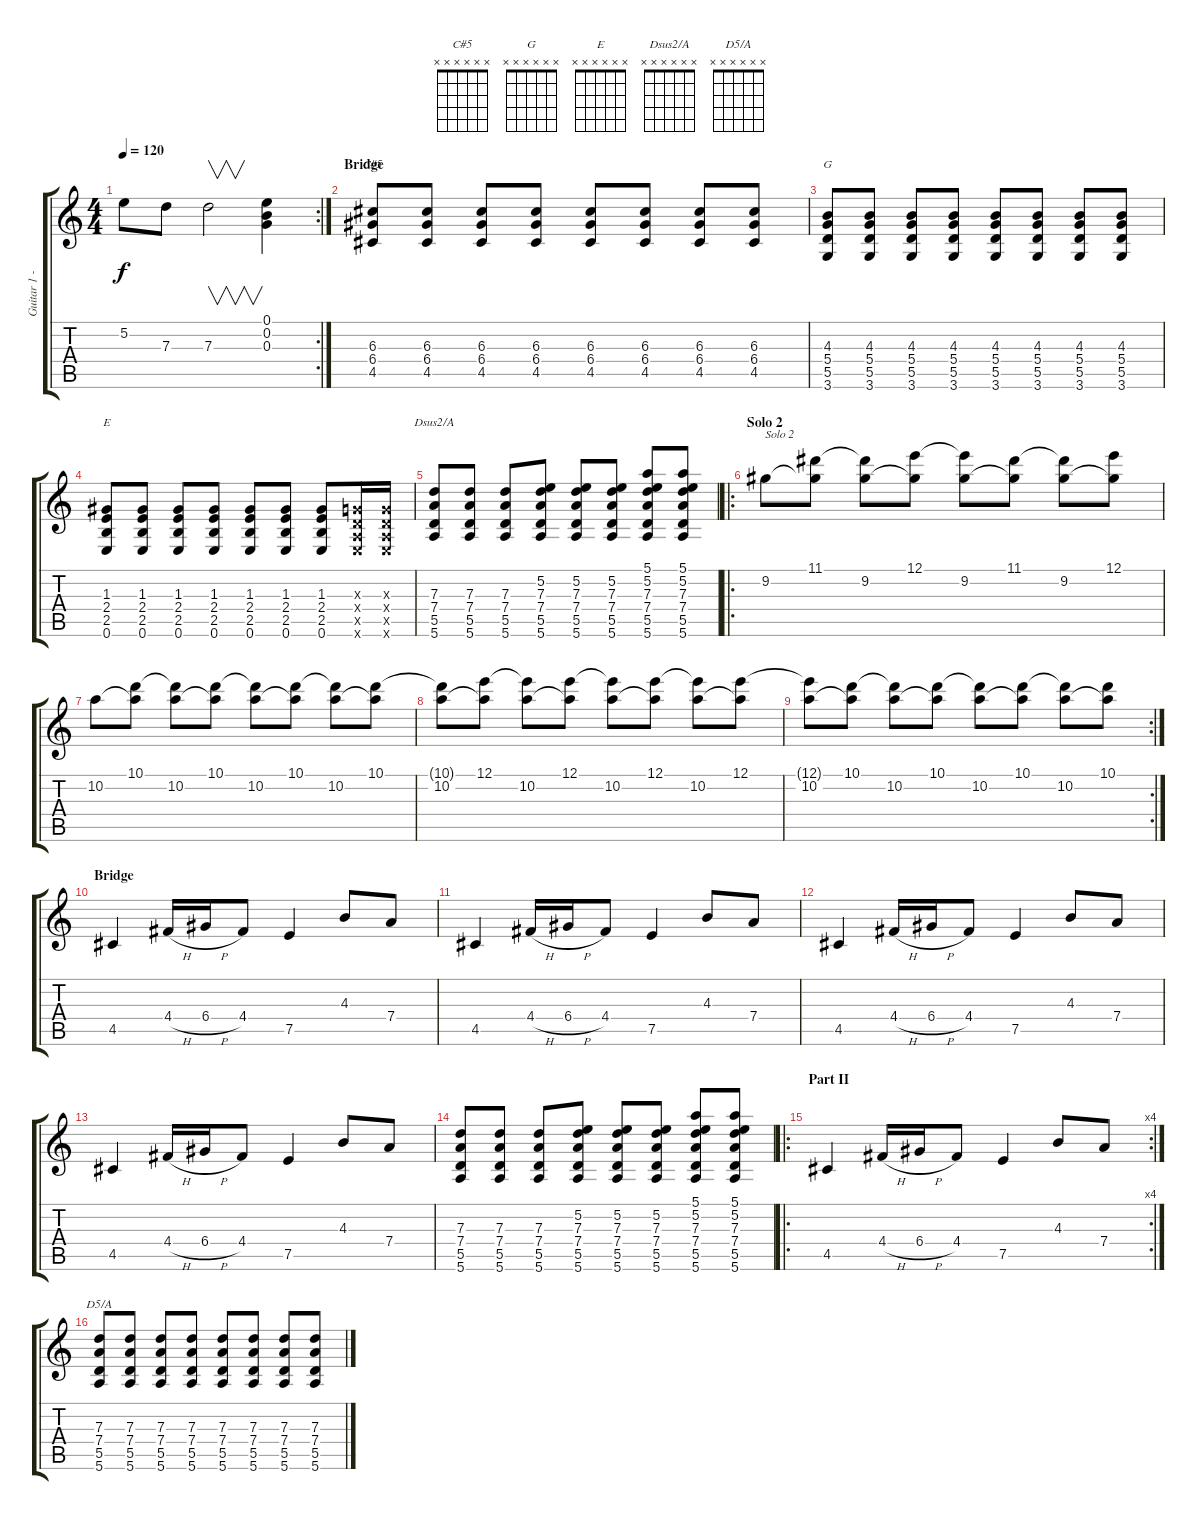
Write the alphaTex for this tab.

\track ("Guitar 1 - main stuff" "Guitar 1 -") {instrument distortionguitar}
\staff {score tabs}
\tuning (E4 B3 G3 D3 A2 E2) {hide}
\chord ("C#5" x x x x x x) {firstfret 0}
\chord ("G" x x x x x x) {firstfret 0}
\chord ("E" x x x x x x) {firstfret 0}
\chord ("Dsus2/A" x x x x x x) {firstfret 0}
\chord ("D5/A" x x x x x x) {firstfret 0}
\rc 2
\ts (4 4)
\tempo 120
\clef g2
\ks c
5.2.8{dy f} 7.3.8 7.3.2{v} (0.1 0.2 0.3).4 |
\section ("" "Bridge")
(6.3 6.4 4.5).8{ch "C#5" volume 14} (6.3 6.4 4.5).8 (6.3 6.4 4.5).8 (6.3 6.4 4.5).8 (6.3 6.4 4.5).8 (6.3 6.4 4.5).8 (6.3 6.4 4.5).8 (6.3 6.4 4.5).8 |
(4.3 5.4 5.5 3.6).8{ch "G"} (4.3 5.4 5.5 3.6).8 (4.3 5.4 5.5 3.6).8 (4.3 5.4 5.5 3.6).8 (4.3 5.4 5.5 3.6).8 (4.3 5.4 5.5 3.6).8 (4.3 5.4 5.5 3.6).8 (4.3 5.4 5.5 3.6).8 |
(1.3 2.4 2.5 0.6).8{ch "E"} (1.3 2.4 2.5 0.6).8 (1.3 2.4 2.5 0.6).8 (1.3 2.4 2.5 0.6).8 (1.3 2.4 2.5 0.6).8 (1.3 2.4 2.5 0.6).8 (1.3 2.4 2.5 0.6).8 (0.3{x} 0.4{x} 0.5{x} 0.6{x}).16 (0.3{x} 0.4{x} 0.5{x} 0.6{x}).16 |
(7.3 7.4 5.5 5.6).8{ch "Dsus2/A"} (7.3 7.4 5.5 5.6).8 (7.3 7.4 5.5 5.6).8 (5.2 7.3 7.4 5.5 5.6).8 (5.2 7.3 7.4 5.5 5.6).8 (5.2 7.3 7.4 5.5 5.6).8 (5.1 5.2 7.3 7.4 5.5 5.6).8 (5.1 5.2 7.3 7.4 5.5 5.6).8 |
\ro
\section ("" "Solo 2")
9.2.8{txt "Solo 2" volume 16} (11.1 9.2{t}).8 (11.1{t} 9.2).8 (12.1 9.2{t}).8 (12.1{t} 9.2).8 (11.1 9.2{t}).8 (11.1{t} 9.2).8 (12.1 9.2{t}).8 |
10.2.8 (10.1 10.2{t}).8 (10.1{t} 10.2).8 (10.1 10.2{t}).8 (10.1{t} 10.2).8 (10.1 10.2{t}).8 (10.1{t} 10.2).8 (10.1 10.2{t}).8 |
(10.1{t} 10.2).8 (12.1 10.2{t}).8 (12.1{t} 10.2).8 (12.1 10.2{t}).8 (12.1{t} 10.2).8 (12.1 10.2{t}).8 (12.1{t} 10.2).8 (12.1 10.2{t}).8 |
\rc 2
(12.1{t} 10.2).8 (10.1 10.2{t}).8 (10.1{t} 10.2).8 (10.1 10.2{t}).8 (10.1{t} 10.2).8 (10.1 10.2{t}).8 (10.1{t} 10.2).8 (10.1 10.2{t}).8 |
\section ("" "Bridge")
4.5.4 4.4{h}.16 6.4{h}.16 4.4.8 7.5.4 4.3.8 7.4.8 |
4.5.4 4.4{h}.16 6.4{h}.16 4.4.8 7.5.4 4.3.8 7.4.8 |
4.5.4 4.4{h}.16 6.4{h}.16 4.4.8 7.5.4 4.3.8 7.4.8 |
4.5.4 4.4{h}.16 6.4{h}.16 4.4.8 7.5.4 4.3.8 7.4.8 |
(7.3 7.4 5.5 5.6).8{volume 14} (7.3 7.4 5.5 5.6).8 (7.3 7.4 5.5 5.6).8 (5.2 7.3 7.4 5.5 5.6).8 (5.2 7.3 7.4 5.5 5.6).8 (5.2 7.3 7.4 5.5 5.6).8 (5.1 5.2 7.3 7.4 5.5 5.6).8 (5.1 5.2 7.3 7.4 5.5 5.6).8 |
\ro
\rc 4
\section ("" "Part II")
4.5.4 4.4{h}.16 6.4{h}.16 4.4.8 7.5.4 4.3.8 7.4.8 |
(7.3 7.4 5.5 5.6).8{ch "D5/A"} (7.3 7.4 5.5 5.6).8 (7.3 7.4 5.5 5.6).8 (7.3 7.4 5.5 5.6).8 (7.3 7.4 5.5 5.6).8 (7.3 7.4 5.5 5.6).8 (7.3 7.4 5.5 5.6).8 (7.3 7.4 5.5 5.6).8
